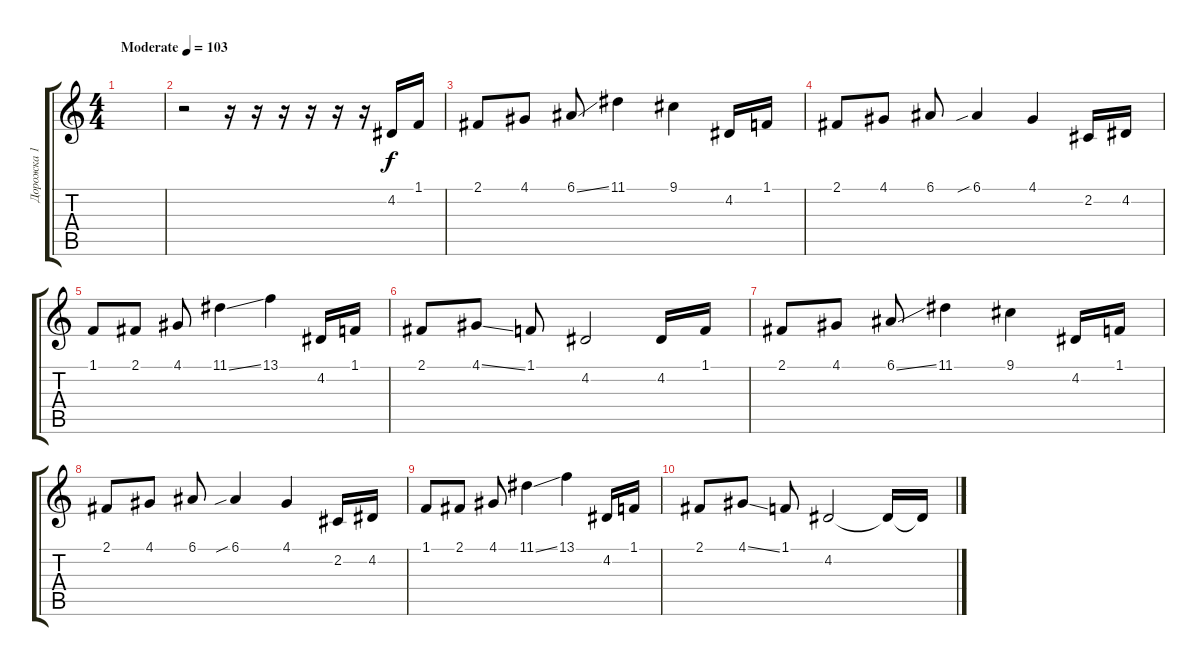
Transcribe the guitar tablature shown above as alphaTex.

\track ("Дорожка 1" "Дорожка 1") {instrument violin}
\staff {score tabs}
\tuning (E4 B3 G3 D3 A2 E2) {hide}
\ts (4 4)
\tempo (103 "Moderate")
\clef g2
\ks c
|
r.2 r.16 r.16 r.16 r.16 r.16 r.16 4.2.16 1.1.16 |
2.1.8 4.1.8 6.1{ss}.8 11.1.4 9.1.4 4.2.16 1.1.16 |
2.1.8 4.1.8 6.1.8 6.1{sib}.4 4.1.4 2.2.16 4.2.16 |
1.1.8 2.1.8 4.1.8 11.1{ss}.4 13.1.4 4.2.16 1.1.16 |
2.1.8 4.1{ss}.8 1.1.8 4.2.2 4.2.16 1.1.16 |
2.1.8 4.1.8 6.1{ss}.8 11.1.4 9.1.4 4.2.16 1.1.16 |
2.1.8 4.1.8 6.1.8 6.1{sib}.4 4.1.4 2.2.16 4.2.16 |
1.1.8 2.1.8 4.1.8 11.1{ss}.4 13.1.4 4.2.16 1.1.16 |
2.1.8 4.1{ss}.8 1.1.8 4.2.2 4.2{t}.16 4.2{t}.16
